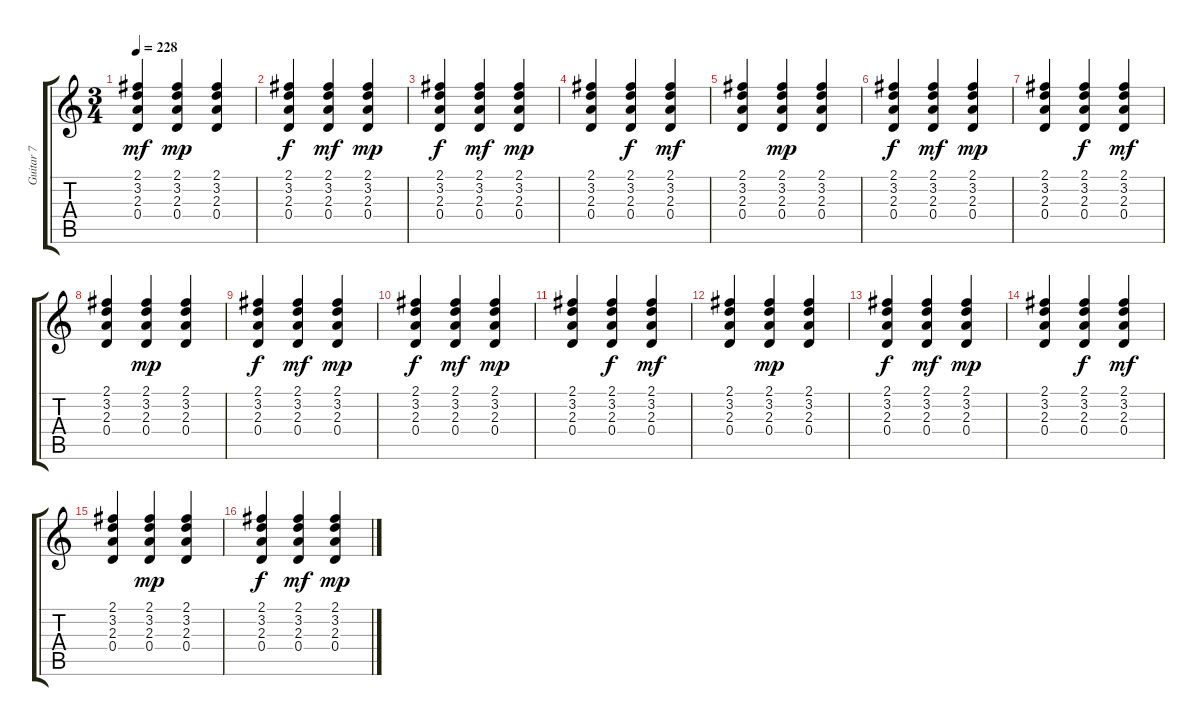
\track ("Guitar 7" "Guitar 7") {instrument electricguitarclean}
\staff {score tabs}
\tuning (E4 B3 G3 D3 A2 E2) {hide}
\ts (3 4)
\tempo 228
\clef g2
\ks c
(2.1 3.2 2.3 0.4).4{dy mf} (2.1 3.2 2.3 0.4).4{dy mp} (2.1 3.2 2.3 0.4).4 |
(2.1 3.2 2.3 0.4).4{dy f} (2.1 3.2 2.3 0.4).4{dy mf} (2.1 3.2 2.3 0.4).4{dy mp} |
(2.1 3.2 2.3 0.4).4{dy f} (2.1 3.2 2.3 0.4).4{dy mf} (2.1 3.2 2.3 0.4).4{dy mp} |
(2.1 3.2 2.3 0.4).4 (2.1 3.2 2.3 0.4).4{dy f} (2.1 3.2 2.3 0.4).4{dy mf} |
(2.1 3.2 2.3 0.4).4 (2.1 3.2 2.3 0.4).4{dy mp} (2.1 3.2 2.3 0.4).4 |
(2.1 3.2 2.3 0.4).4{dy f} (2.1 3.2 2.3 0.4).4{dy mf} (2.1 3.2 2.3 0.4).4{dy mp} |
(2.1 3.2 2.3 0.4).4 (2.1 3.2 2.3 0.4).4{dy f} (2.1 3.2 2.3 0.4).4{dy mf} |
(2.1 3.2 2.3 0.4).4 (2.1 3.2 2.3 0.4).4{dy mp} (2.1 3.2 2.3 0.4).4 |
(2.1 3.2 2.3 0.4).4{dy f} (2.1 3.2 2.3 0.4).4{dy mf} (2.1 3.2 2.3 0.4).4{dy mp} |
(2.1 3.2 2.3 0.4).4{dy f} (2.1 3.2 2.3 0.4).4{dy mf} (2.1 3.2 2.3 0.4).4{dy mp} |
(2.1 3.2 2.3 0.4).4 (2.1 3.2 2.3 0.4).4{dy f} (2.1 3.2 2.3 0.4).4{dy mf} |
(2.1 3.2 2.3 0.4).4 (2.1 3.2 2.3 0.4).4{dy mp} (2.1 3.2 2.3 0.4).4 |
(2.1 3.2 2.3 0.4).4{dy f} (2.1 3.2 2.3 0.4).4{dy mf} (2.1 3.2 2.3 0.4).4{dy mp} |
(2.1 3.2 2.3 0.4).4 (2.1 3.2 2.3 0.4).4{dy f} (2.1 3.2 2.3 0.4).4{dy mf} |
(2.1 3.2 2.3 0.4).4 (2.1 3.2 2.3 0.4).4{dy mp} (2.1 3.2 2.3 0.4).4 |
(2.1 3.2 2.3 0.4).4{dy f} (2.1 3.2 2.3 0.4).4{dy mf} (2.1 3.2 2.3 0.4).4{dy mp}
